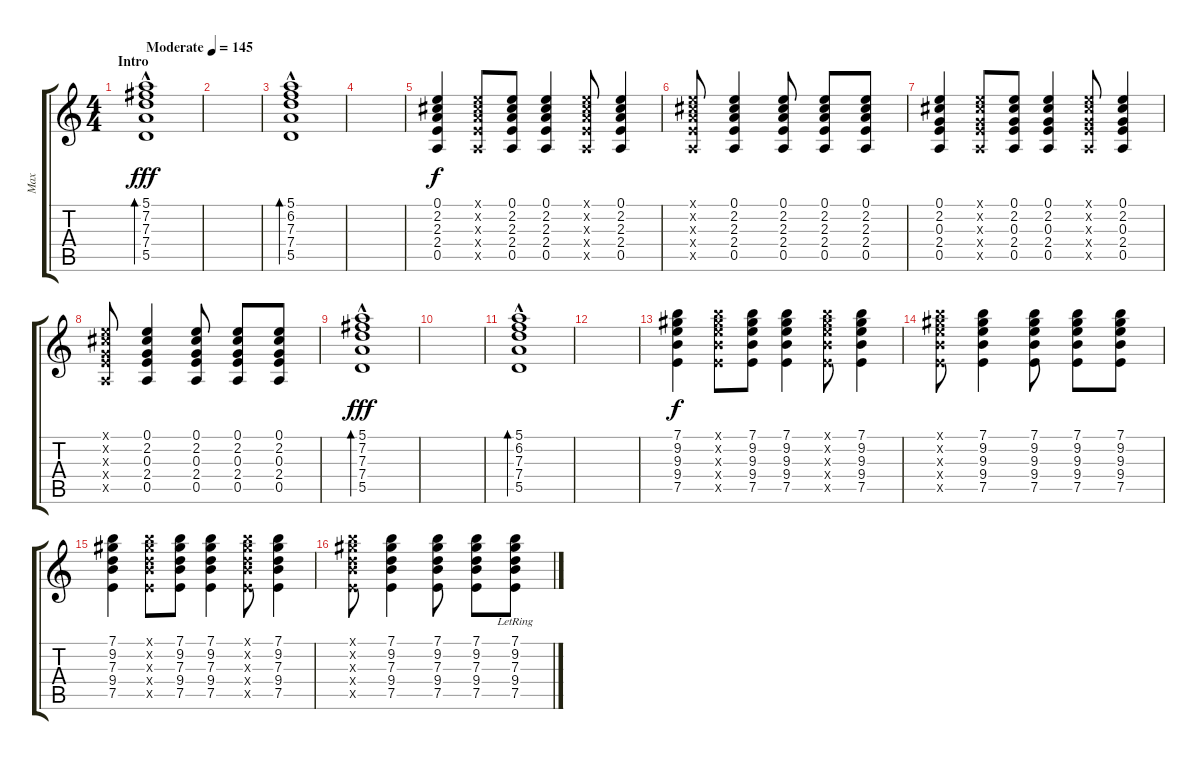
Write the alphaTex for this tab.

\track ("Max" "Max") {instrument electricguitarmuted}
\staff {score tabs}
\tuning (E4 B3 G3 D3 A2 E2) {hide}
\ts (4 4)
\section ("" "Intro")
\tempo (145 "Moderate")
\clef g2
\ks c
(5.1{hac} 7.2{hac} 7.3{hac} 7.4{hac} 5.5{hac}).1{bd 240 dy fff instrument electricguitarmuted} |
|
(5.1{hac} 6.2{hac} 7.3{hac} 7.4{hac} 5.5{hac}).1{bd 240} |
|
(0.1 2.2 2.3 2.4 0.5).4{dy f} (0.1{x} 2.2{x} 2.3{x} 2.4{x} 0.5{x}).8 (0.1 2.2 2.3 2.4 0.5).8 (0.1 2.2 2.3 2.4 0.5).4 (0.1{x} 2.2{x} 2.3{x} 2.4{x} 0.5{x}).8 (0.1 2.2 2.3 2.4 0.5).4 |
(0.1{x} 2.2{x} 2.3{x} 2.4{x} 0.5{x}).8 (0.1 2.2 2.3 2.4 0.5).4 (0.1 2.2 2.3 2.4 0.5).8 (0.1 2.2 2.3 2.4 0.5).8 (0.1 2.2 2.3 2.4 0.5).8 |
(0.1 2.2 0.3 2.4 0.5).4 (0.1{x} 2.2{x} 0.3{x} 2.4{x} 0.5{x}).8 (0.1 2.2 0.3 2.4 0.5).8 (0.1 2.2 0.3 2.4 0.5).4 (0.1{x} 2.2{x} 0.3{x} 2.4{x} 0.5{x}).8 (0.1 2.2 0.3 2.4 0.5).4 |
(0.1{x} 2.2{x} 0.3{x} 2.4{x} 0.5{x}).8 (0.1 2.2 0.3 2.4 0.5).4 (0.1 2.2 0.3 2.4 0.5).8 (0.1 2.2 0.3 2.4 0.5).8 (0.1 2.2 0.3 2.4 0.5).8 |
(5.1{hac} 7.2{hac} 7.3{hac} 7.4{hac} 5.5{hac}).1{bd 240 dy fff} |
|
(5.1{hac} 6.2{hac} 7.3{hac} 7.4{hac} 5.5{hac}).1{bd 240} |
|
(7.1 9.2 9.3 9.4 7.5).4{dy f} (7.1{x} 9.2{x} 9.3{x} 9.4{x} 7.5{x}).8 (7.1 9.2 9.3 9.4 7.5).8 (7.1 9.2 9.3 9.4 7.5).4 (7.1{x} 9.2{x} 9.3{x} 9.4{x} 7.5{x}).8 (7.1 9.2 9.3 9.4 7.5).4 |
(7.1{x} 9.2{x} 9.3{x} 9.4{x} 7.5{x}).8 (7.1 9.2 9.3 9.4 7.5).4 (7.1 9.2 9.3 9.4 7.5).8 (7.1 9.2 9.3 9.4 7.5).8 (7.1 9.2 9.3 9.4 7.5).8 |
(7.1 9.2 7.3 9.4 7.5).4 (7.1{x} 9.2{x} 7.3{x} 9.4{x} 7.5{x}).8 (7.1 9.2 7.3 9.4 7.5).8 (7.1 9.2 7.3 9.4 7.5).4 (7.1{x} 9.2{x} 7.3{x} 9.4{x} 7.5{x}).8 (7.1 9.2 7.3 9.4 7.5).4 |
(7.1{x} 9.2{x} 7.3{x} 9.4{x} 7.5{x}).8 (7.1 9.2 7.3 9.4 7.5).4 (7.1 9.2 7.3 9.4 7.5).8 (7.1 9.2 7.3 9.4 7.5).8 (7.1{lr} 9.2{lr} 7.3{lr} 9.4{lr} 7.5{lr}).8
